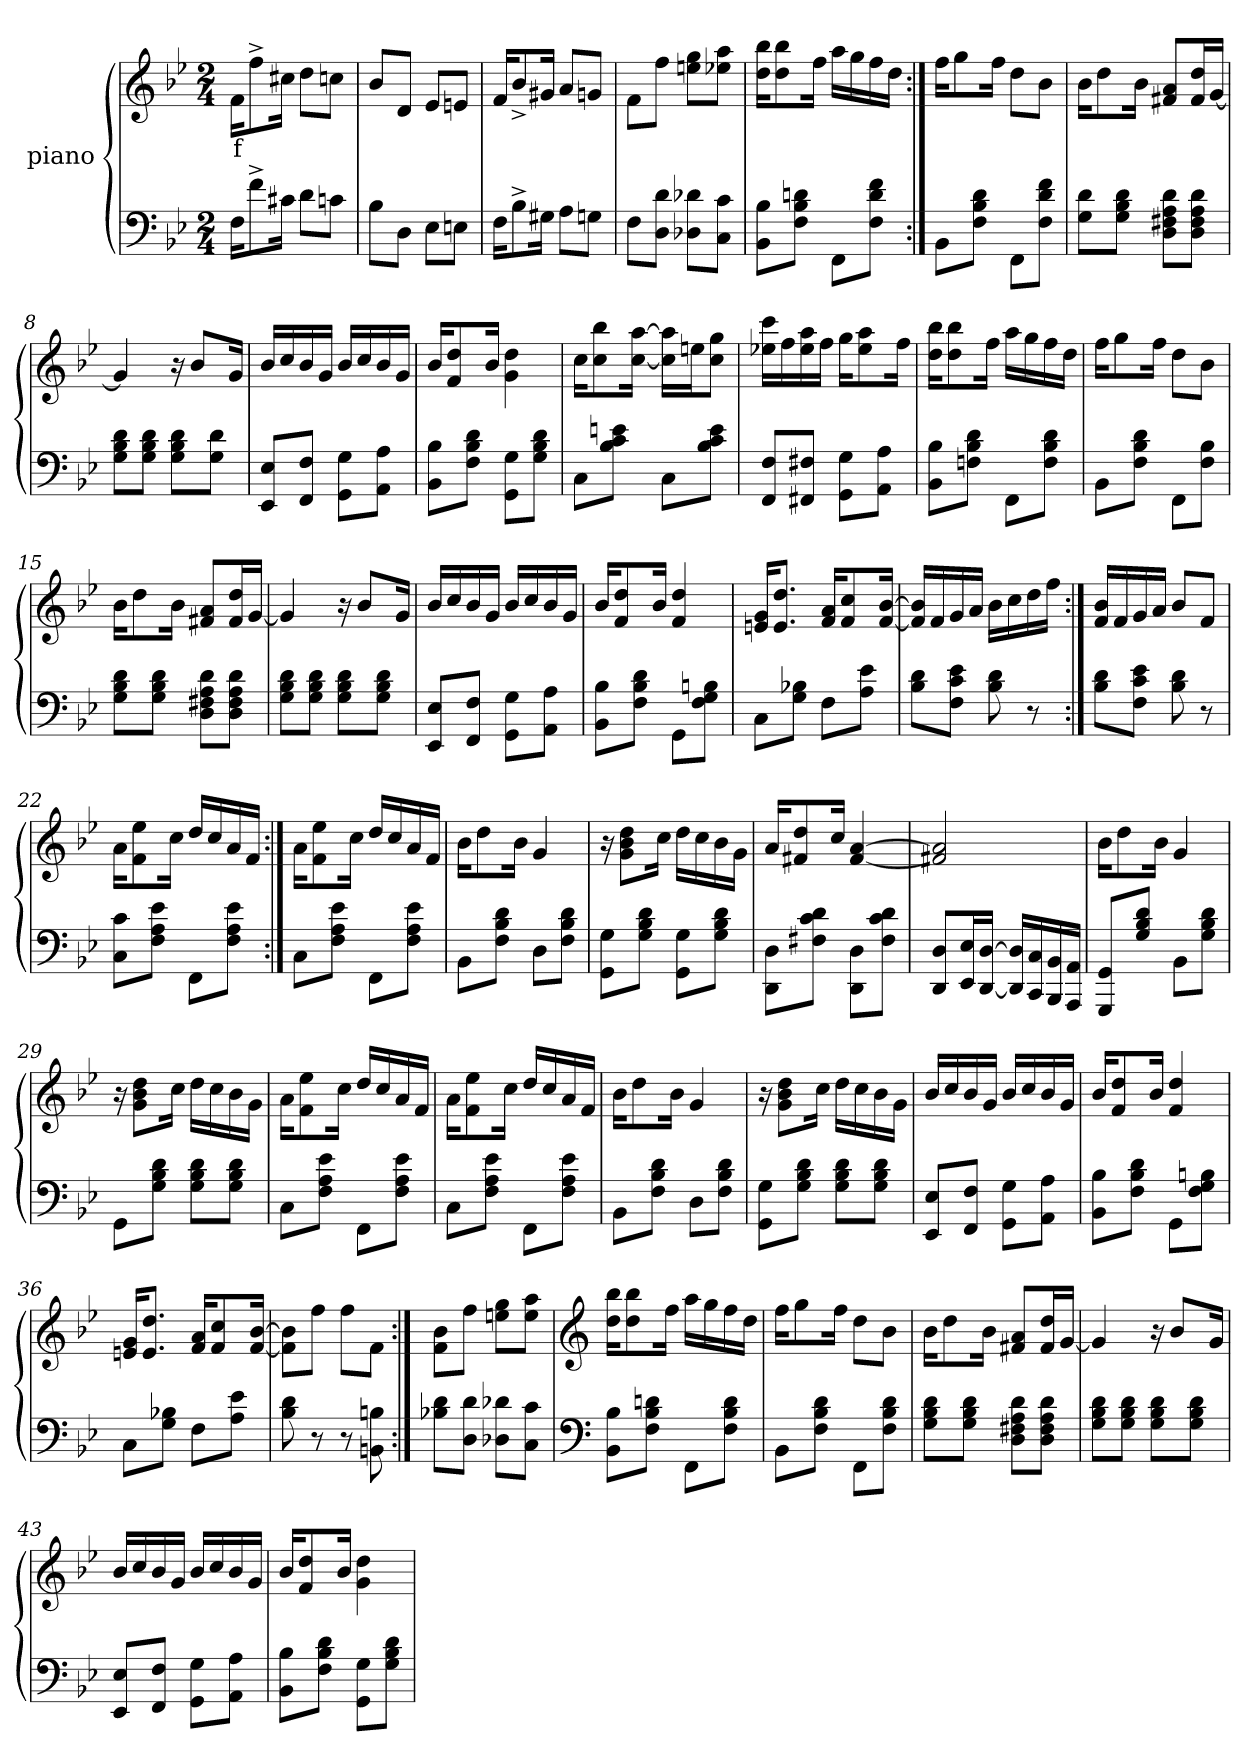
**kern	**kern	**text
*part2	*part1	*part1
*staff2	*staff1	*staff1
*I"piano	*I"piano	*
*clefF4	*clefG2	*
*k[b-e-]	*k[b-e-]	*
*M2/4	*M2/4	*
=1	=1	=1
16FKL	16fKL	f
8f^>	8ff^>	.
16c#XJk	16cc#XJk	.
8dL	8ddL	.
8cnJ	8ccnJ	.
=2	=2	=2
8B-L	8b-L	.
8DJ	8dJ	.
8E-L	8e-L	.
8EnJ	8enJ	.
=3	=3	=3
16FKL	16fKL	.
8B-^>	8b-^>	.
16G#XJk	16g#XJk	.
8AL	8aL	.
8GnJ	8gnJ	.
=4	=4	=4
8FL	8fL	.
8d 8DJ	8ffJ	.
8d-X 8D-XL	8gg 8eenL	.
8c 8CJ	8aa 8ee-XJ	.
=5	=5	=5
8B- 8BB-L	16bb- 16ddKL	.
.	8bb- 8dd	.
8dn 8B- 8FJ	.	.
.	16ffJk	.
8FFL	16aaLL	.
.	16gg	.
8f 8d 8FJ	16ff	.
.	16ddJJ	.
=6:|!	=6:|!	=6:|!
8BB-L	16ffKL	.
.	8gg	.
8d 8B- 8FJ	.	.
.	16ffJk	.
8FFL	8ddL	.
8f 8d 8FJ	8b-J	.
=7	=7	=7
8d 8GL	16b-KL	.
.	8dd	.
8d 8B- 8GJ	.	.
.	16b-Jk	.
8d 8A 8F#X 8DL	8a 8f#XL	.
8d 8A 8F# 8DJ	16dd 16f#L	.
.	[16gJJ	.
=8	=8	=8
8d 8B- 8GL	4g]	.
8d 8B- 8GJ	.	.
8d 8B- 8GL	16r	.
.	8b-L	.
8d 8GJ	.	.
.	16gJk	.
=9	=9	=9
8E- 8EE-L	16b-LL	.
.	16cc	.
8F 8FFJ	16b-	.
.	16gJJ	.
8G 8GGL	16b-LL	.
.	16cc	.
8A 8AAJ	16b-	.
.	16gJJ	.
=10	=10	=10
8B- 8BB-L	16b-KL	.
.	8dd 8f	.
8d 8B- 8FJ	.	.
.	16b-Jk	.
8G 8GGL	4dd 4g	.
8d 8B- 8GJ	.	.
=11	=11	=11
8CL	16ccKL	.
.	8bb- 8cc	.
8en 8c 8B-J	.	.
.	[16aa [16ccJk	.
8CL	16aa] 16cc]LL	.
.	16eenJ	.
8e 8c 8B-J	8gg 8ccJ	.
=12	=12	=12
8F 8FFL	16ccc 16ee-XLL	.
.	16ff	.
8F#X 8FF#XJ	16aa 16ee-	.
.	16ffJJ	.
8G 8GGL	16ggKL	.
.	8aa 8ee-	.
8A 8AAJ	.	.
.	16ffJk	.
=13	=13	=13
8B- 8BB-L	16bb- 16ddKL	.
.	8bb- 8dd	.
8d 8B- 8FnJ	.	.
.	16ffJk	.
8FFL	16aaLL	.
.	16gg	.
8d 8B- 8FJ	16ff	.
.	16ddJJ	.
=14	=14	=14
8BB-L	16ffKL	.
.	8gg	.
8d 8B- 8FJ	.	.
.	16ffJk	.
8FFL	8ddL	.
8B- 8FJ	8b-J	.
=15	=15	=15
8d 8B- 8GL	16b-KL	.
.	8dd	.
8d 8B- 8GJ	.	.
.	16b-Jk	.
8d 8A 8F#X 8DL	8a 8f#XL	.
8d 8A 8F# 8DJ	16dd 16f#L	.
.	[16gJJ	.
=16	=16	=16
8d 8B- 8GL	4g]	.
8d 8B- 8GJ	.	.
8d 8B- 8GL	16r	.
.	8b-L	.
8d 8B- 8GJ	.	.
.	16gJk	.
=17	=17	=17
8E- 8EE-L	16b-LL	.
.	16cc	.
8F 8FFJ	16b-	.
.	16gJJ	.
8G 8GGL	16b-LL	.
.	16cc	.
8A 8AAJ	16b-	.
.	16gJJ	.
=18	=18	=18
8B- 8BB-L	16b-KL	.
.	8dd 8f	.
8d 8B- 8FJ	.	.
.	16b-Jk	.
8GGL	4dd 4f	.
8Bn 8G 8FJ	.	.
=19	=19	=19
8CL	16g 16enKL	.
.	8.dd 8.eJ	.
8B-X 8GJ	.	.
8FL	16a 16fKL	.
.	8cc 8f	.
8e- 8AJ	.	.
.	[16b- [16fJk	.
=20	=20	=20
8d 8B-L	16b-] 16f]LL	.
.	16f	.
8e- 8c 8FJ	16g	.
.	16aJJ	.
8d 8B-	16b-LL	.
.	16cc	.
8r	16dd	.
.	16ffJJ	.
=21:|!	=21:|!	=21:|!
8d 8B-L	16b- 16fLL	.
.	16f	.
8e- 8c 8FJ	16g	.
.	16aJJ	.
8d 8B-	8b-L	.
8r	8fJ	.
=22	=22	=22
8c 8CL	16aKL	.
.	8ee- 8f	.
8e- 8A 8FJ	.	.
.	16ccJk	.
8FFL	16ddLL	.
.	16cc	.
8e- 8A 8FJ	16a	.
.	16fJJ	.
=23:|!	=23:|!	=23:|!
8CL	16aKL	.
.	8ee- 8f	.
8e- 8A 8FJ	.	.
.	16ccJk	.
8FFL	16ddLL	.
.	16cc	.
8e- 8A 8FJ	16a	.
.	16fJJ	.
=24	=24	=24
8BB-L	16b-KL	.
.	8dd	.
8d 8B- 8FJ	.	.
.	16b-Jk	.
8DL	4g	.
8d 8B- 8FJ	.	.
=25	=25	=25
8G 8GGL	16r	.
.	8dd 8b- 8gL	.
8d 8B- 8GJ	.	.
.	16ccJk	.
8G 8GGL	16ddLL	.
.	16cc	.
8d 8B- 8GJ	16b-	.
.	16gJJ	.
=26	=26	=26
8D 8DDL	16aKL	.
.	8dd 8f#X	.
8d 8c 8F#XJ	.	.
.	16ccJk	.
8D 8DDL	[4a [4f#	.
8d 8c 8F#J	.	.
=27	=27	=27
8D 8DDL	2a] 2f#X]	.
16E- 16EE-L	.	.
[16D [16DDJJ	.	.
16D] 16DD]LL	.	.
16C 16CC	.	.
16BB- 16BBB-	.	.
16AA 16AAAJJ	.	.
=28	=28	=28
8GG 8GGGL	16b-KL	.
.	8dd	.
8d 8B- 8GJ	.	.
.	16b-Jk	.
8BB-L	4g	.
8d 8B- 8GJ	.	.
=29	=29	=29
8GGL	16r	.
.	8dd 8b- 8gL	.
8d 8B- 8GJ	.	.
.	16ccJk	.
8d 8B- 8GL	16ddLL	.
.	16cc	.
8d 8B- 8GJ	16b-	.
.	16gJJ	.
=30	=30	=30
8CL	16aKL	.
.	8ee- 8f	.
8e- 8A 8FJ	.	.
.	16ccJk	.
8FFL	16ddLL	.
.	16cc	.
8e- 8A 8FJ	16a	.
.	16fJJ	.
=31	=31	=31
8CL	16aKL	.
.	8ee- 8f	.
8e- 8A 8FJ	.	.
.	16ccJk	.
8FFL	16ddLL	.
.	16cc	.
8e- 8A 8FJ	16a	.
.	16fJJ	.
=32	=32	=32
8BB-L	16b-KL	.
.	8dd	.
8d 8B- 8FJ	.	.
.	16b-Jk	.
8DL	4g	.
8d 8B- 8FJ	.	.
=33	=33	=33
8G 8GGL	16r	.
.	8dd 8b- 8gL	.
8d 8B- 8GJ	.	.
.	16ccJk	.
8d 8B- 8GL	16ddLL	.
.	16cc	.
8d 8B- 8GJ	16b-	.
.	16gJJ	.
=34	=34	=34
8E- 8EE-L	16b-LL	.
.	16cc	.
8F 8FFJ	16b-	.
.	16gJJ	.
8G 8GGL	16b-LL	.
.	16cc	.
8A 8AAJ	16b-	.
.	16gJJ	.
=35	=35	=35
8B- 8BB-L	16b-KL	.
.	8dd 8f	.
8d 8B- 8FJ	.	.
.	16b-Jk	.
8GGL	4dd 4f	.
8Bn 8G 8FJ	.	.
=36	=36	=36
8CL	16g 16enKL	.
.	8.dd 8.eJ	.
8B-X 8GJ	.	.
8FL	16a 16fKL	.
.	8cc 8f	.
8e- 8AJ	.	.
.	[16b- [16fJk	.
=37	=37	=37
8d 8B-	8b-] 8f]L	.
8r	8ffJ	.
8r	8ffL	.
8Bn 8BBn	8fJ	.
=38:|!	=38:|!	=38:|!
8d 8B-XL	8b- 8fL	.
8d 8DJ	8ffJ	.
8d-X 8D-XL	8gg 8eenL	.
8c 8CJ	8aa 8eeJ	.
=39	=39	=39
*clefF4	*clefG2	*
8B- 8BB-L	16bb- 16ddKL	.
.	8bb- 8dd	.
8dn 8B- 8FJ	.	.
.	16ffJk	.
8FFL	16aaLL	.
.	16gg	.
8d 8B- 8FJ	16ff	.
.	16ddJJ	.
=40	=40	=40
8BB-L	16ffKL	.
.	8gg	.
8d 8B- 8FJ	.	.
.	16ffJk	.
8FFL	8ddL	.
8d 8B- 8FJ	8b-J	.
=41	=41	=41
8d 8B- 8GL	16b-KL	.
.	8dd	.
8d 8B- 8GJ	.	.
.	16b-Jk	.
8d 8A 8F#X 8DL	8a 8f#XL	.
8d 8A 8F# 8DJ	16dd 16f#L	.
.	[16gJJ	.
=42	=42	=42
8d 8B- 8GL	4g]	.
8d 8B- 8GJ	.	.
8d 8B- 8GL	16r	.
.	8b-L	.
8d 8B- 8GJ	.	.
.	16gJk	.
=43	=43	=43
8E- 8EE-L	16b-LL	.
.	16cc	.
8F 8FFJ	16b-	.
.	16gJJ	.
8G 8GGL	16b-LL	.
.	16cc	.
8A 8AAJ	16b-	.
.	16gJJ	.
=44	=44	=44
8B- 8BB-L	16b-KL	.
.	8dd 8f	.
8d 8B- 8FJ	.	.
.	16b-Jk	.
8G 8GGL	4dd 4g	.
8d 8B- 8GJ	.	.
=	=	=
*-	*-	*-
